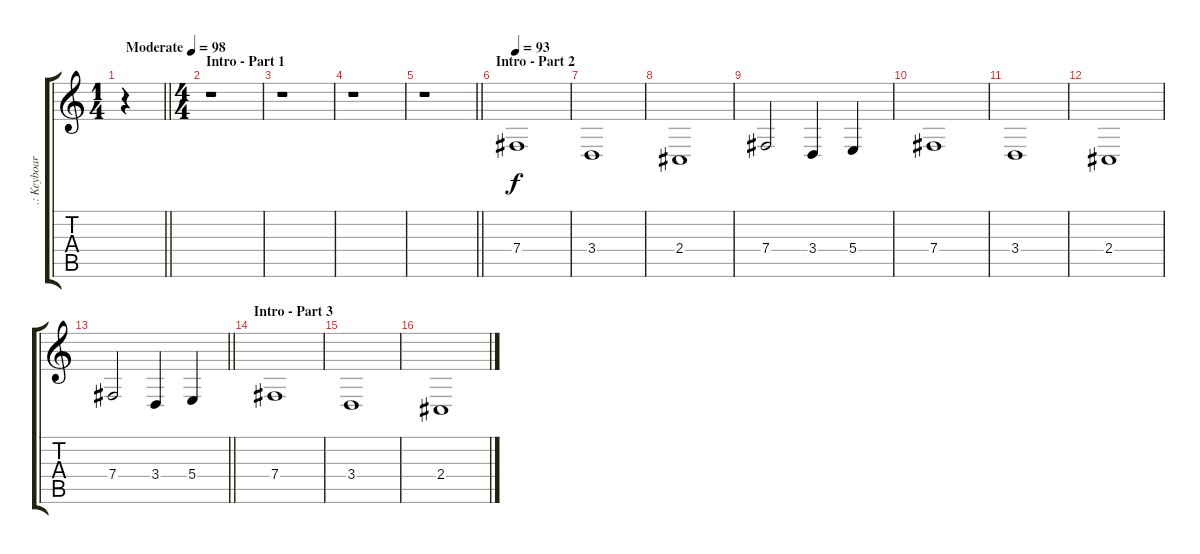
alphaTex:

\track (".: Keyboard 3  :." ".: Keyboar") {instrument stringensemble1}
\staff {score tabs}
\tuning (Db4 Ab3 E3 B2 Gb2 Db2) {hide}
\ts (1 4)
\tempo (98 "Moderate")
\clef g2
\barLineRight lightlight
\ks c
r.4{dy f instrument stringensemble1} |
\ts (4 4)
\section ("" "Intro - Part 1")
r.1 |
r.1 |
r.1 |
\barLineRight lightlight
r.1 |
\section ("" "Intro - Part 2")
\tempo 93
7.4.1 |
3.4.1 |
2.4.1 |
7.4.2 3.4.4 5.4.4 |
7.4.1 |
3.4.1 |
2.4.1 |
\barLineRight lightlight
7.4.2 3.4.4 5.4.4 |
\section ("" "Intro - Part 3")
7.4.1 |
3.4.1 |
2.4.1
